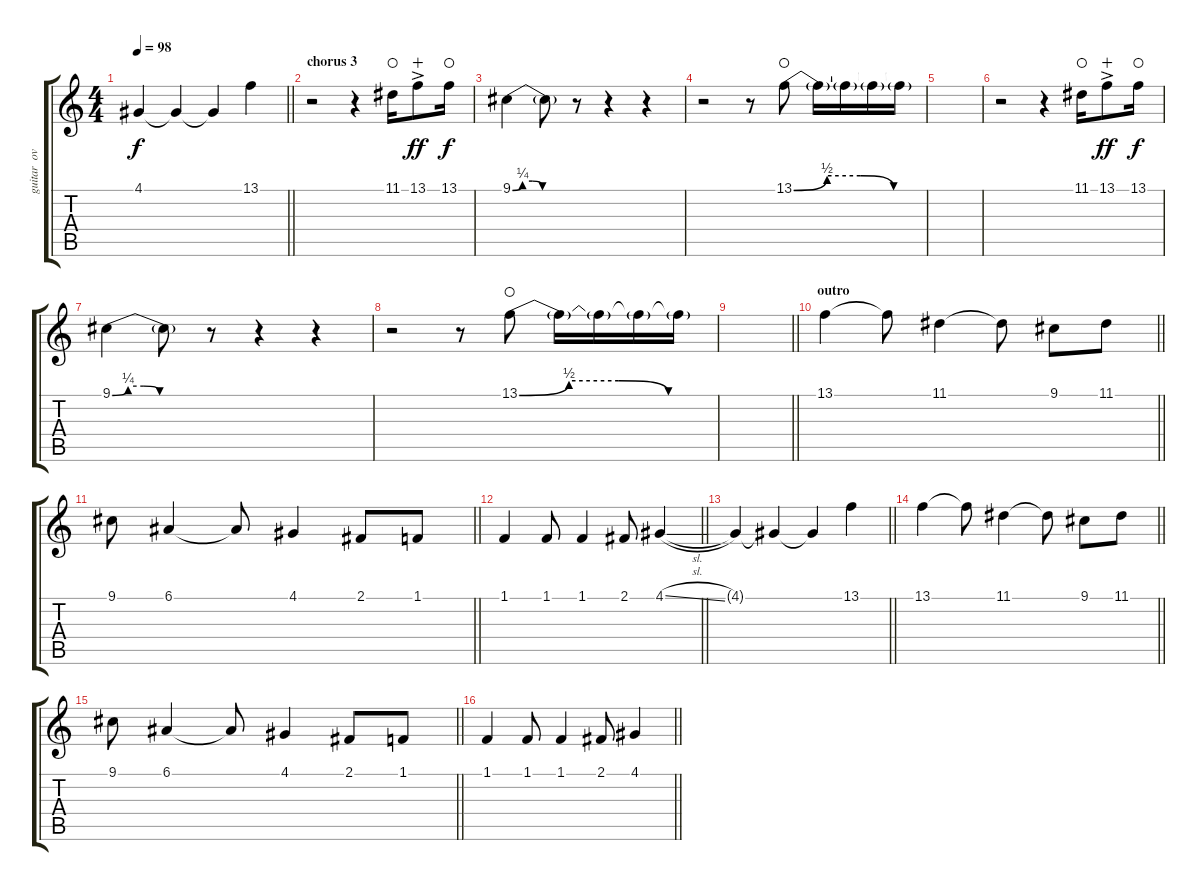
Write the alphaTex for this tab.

\track ("guitar  overdub" "guitar  ov") {instrument pad5bowed}
\staff {score tabs}
\tuning (E4 B3 G3 D3 A2 E2) {hide}
\ts (4 4)
\tempo 98
\clef g2
\barLineRight lightlight
\ks c
4.1{t}.4{dy f} 4.1{t}.4 4.1{t}.4 13.1.4 |
\section ("" "chorus 3")
r.2 r.4 11.1.16{waho} 13.1{ac}.8{dy ff wahc} 13.1.16{dy f waho} |
9.1{be (custom 0 0 10 1 20 1 30 0 60 0)}.4 9.1{t}.8 r.8 r.4 r.4 |
r.2 r.8 13.1{be (custom 0 0 15 2 30 2 45 0 60 0)}.8{waho} 13.1{t}.16 13.1{t}.16 13.1{t}.16 13.1{t}.16 |
|
r.2 r.4 11.1.16{waho} 13.1{ac}.8{dy ff wahc} 13.1.16{dy f waho} |
9.1{be (custom 0 0 10 1 20 1 30 0 60 0)}.4 9.1{t}.8 r.8 r.4 r.4 |
r.2 r.8 13.1{be (custom 0 0 15 2 30 2 45 0 60 0)}.8{waho} 13.1{t}.16 13.1{t}.16 13.1{t}.16 13.1{t}.16 |
\barLineRight lightlight
|
\section ("" "outro")
\barLineRight lightlight
13.1.4 13.1{t}.8 11.1.4 11.1{t}.8 9.1.8 11.1.8 |
\barLineRight lightlight
9.1.8 6.1.4 6.1{t}.8 4.1.4 2.1.8 1.1.8 |
\barLineRight lightlight
1.1.4 1.1.8 1.1.4 2.1.8 4.1{sl}.4 |
\barLineRight lightlight
4.1{t}.4 4.1{t}.4 4.1{t}.4 13.1.4 |
\barLineRight lightlight
13.1.4 13.1{t}.8 11.1.4 11.1{t}.8 9.1.8 11.1.8 |
\barLineRight lightlight
9.1.8 6.1.4 6.1{t}.8 4.1.4 2.1.8 1.1.8 |
\barLineRight lightlight
1.1.4 1.1.8 1.1.4 2.1.8 4.1{sl}.4
